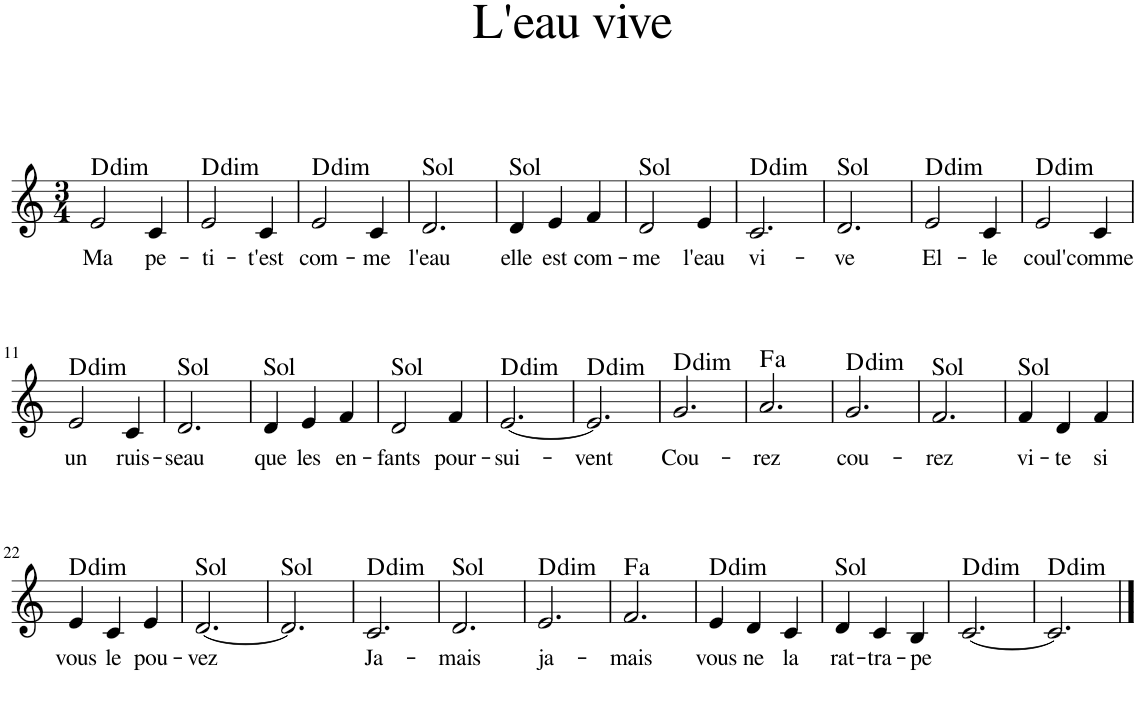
**kern	**text	**harte
*part1	*part1	*part1
*staff1	*staff1	*
*I"Piano	*	*
*I'Pno	*	*
*clefG2	*	*
*k[]	*	*
*M3/4	*	*
=1	=1	=1
!	!LO:LY:b	!LO:H:kt=dim
2e/	Ma	D:dim
!	!LO:LY:b	!
4c/	pe-	.
=2	=2	=2
!	!LO:LY:b	!LO:H:kt=dim
2e/	-ti-	D:dim
!	!LO:LY:b	!
4c/	-t'est	.
=3	=3	=3
!	!LO:LY:b	!LO:H:kt=dim
2e/	com-	D:dim
!	!LO:LY:b	!
4c/	-me	.
=4	=4	=4
!	!LO:LY:b	!LO:H:kt=Sol
2.d/	l'eau	N
=5	=5	=5
!	!LO:LY:b	!LO:H:kt=Sol
4d/	elle	N
!	!LO:LY:b	!
4e/	est	.
!	!LO:LY:b	!
4f/	com-	.
=6	=6	=6
!	!LO:LY:b	!LO:H:kt=Sol
2d/	-me	N
!	!LO:LY:b	!
4e/	l'eau	.
=7	=7	=7
!	!LO:LY:b	!LO:H:kt=dim
2.c/	vi-	D:dim
=8	=8	=8
!	!LO:LY:b	!LO:H:kt=Sol
2.d/	-ve	N
=9	=9	=9
!	!LO:LY:b	!LO:H:kt=dim
2e/	El-	D:dim
!	!LO:LY:b	!
4c/	-le	.
=10	=10	=10
!	!LO:LY:b	!LO:H:kt=dim
2e/	coul'	D:dim
!	!LO:LY:b	!
4c/	comme	.
!!LO:LB:g=z
=11	=11	=11
!	!LO:LY:b	!LO:H:kt=dim
2e/	un	D:dim
!	!LO:LY:b	!
4c/	ruis-	.
=12	=12	=12
!	!LO:LY:b	!LO:H:kt=Sol
2.d/	-seau	N
=13	=13	=13
!	!LO:LY:b	!LO:H:kt=Sol
4d/	que	N
!	!LO:LY:b	!
4e/	les	.
!	!LO:LY:b	!
4f/	en-	.
=14	=14	=14
!	!LO:LY:b	!LO:H:kt=Sol
2d/	-fants	N
!	!LO:LY:b	!
4f/	pour-	.
=15	=15	=15
!	!LO:LY:b	!LO:H:kt=dim
[2.e/	-sui-	D:dim
=16	=16	=16
!	!LO:LY:b	!LO:H:kt=dim
2.e/]	-vent	D:dim
=17	=17	=17
!	!LO:LY:b	!LO:H:kt=dim
2.g/	Cou-	D:dim
=18	=18	=18
!	!LO:LY:b	!LO:H:kt=a
2.an/	-rez	.
=19	=19	=19
!	!LO:LY:b	!LO:H:kt=dim
2.g/	cou-	D:dim
=20	=20	=20
!	!LO:LY:b	!LO:H:kt=Sol
2.f/	-rez	N
=21	=21	=21
!	!LO:LY:b	!LO:H:kt=Sol
4f/	vi-	N
!	!LO:LY:b	!
4d/	-te	.
!	!LO:LY:b	!
4f/	si	.
!!LO:LB:g=z
=22	=22	=22
!	!LO:LY:b	!LO:H:kt=dim
4e/	vous	D:dim
!	!LO:LY:b	!
4c/	le	.
!	!LO:LY:b	!
4e/	pou-	.
=23	=23	=23
!	!LO:LY:b	!LO:H:kt=Sol
[2.d/	-vez	N
=24	=24	=24
!	!	!LO:H:kt=Sol
2.d/]	.	N
=25	=25	=25
!	!LO:LY:b	!LO:H:kt=dim
2.c/	Ja-	D:dim
=26	=26	=26
!	!LO:LY:b	!LO:H:kt=Sol
2.d/	-mais	N
=27	=27	=27
!	!LO:LY:b	!LO:H:kt=dim
2.e/	ja-	D:dim
=28	=28	=28
!	!LO:LY:b	!LO:H:kt=a
2.f/	-mais	.
=29	=29	=29
!	!LO:LY:b	!LO:H:kt=dim
4e/	vous	D:dim
!	!LO:LY:b	!
4d/	ne	.
!	!LO:LY:b	!
4c/	la	.
=30	=30	=30
!	!LO:LY:b	!LO:H:kt=Sol
4d/	rat-	N
!	!LO:LY:b	!
4c/	-tra-	.
!	!LO:LY:b	!
4B/	-pe-	.
=31	=31	=31
!	!	!LO:H:kt=dim
[2.c/	.	D:dim
=32	=32	=32
!	!	!LO:H:kt=dim
2.c/]	.	D:dim
==	==	==
*-	*-	*-
